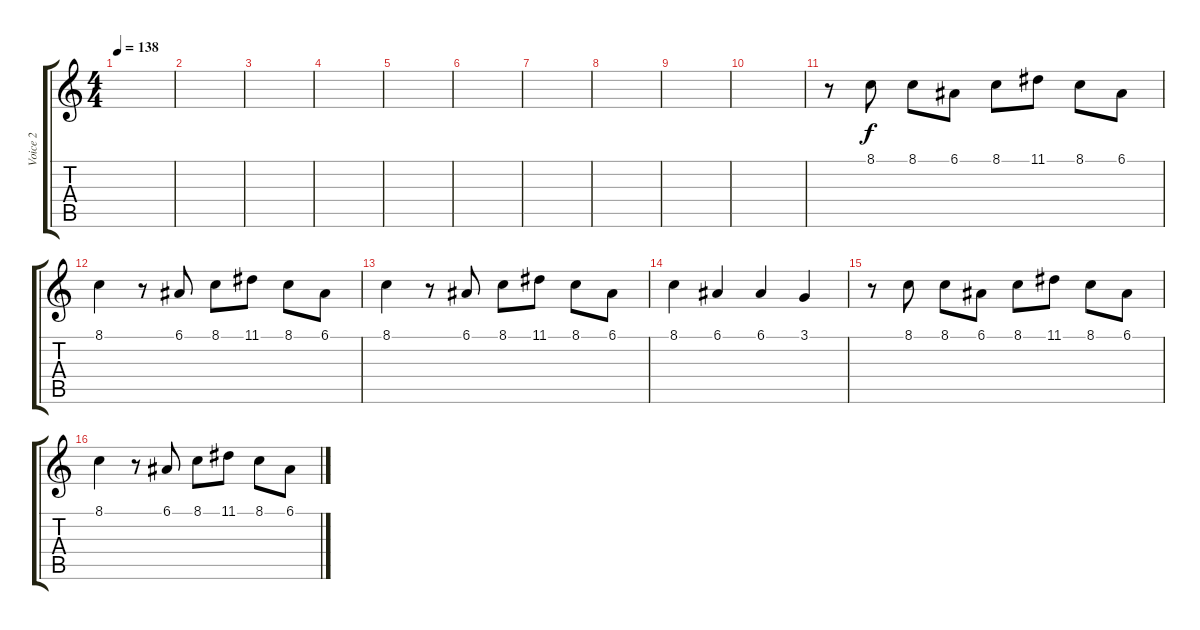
\track ("Voice 2" "Voice 2") {instrument voiceoohs}
\staff {score tabs}
\tuning (E4 B3 G3 D3 A2 E2) {hide}
\ts (4 4)
\tempo 138
\clef g2
\ks c
|
|
|
|
|
|
|
|
|
|
r.8{volume 13} 8.1.8 8.1.8 6.1.8 8.1.8 11.1.8 8.1.8 6.1.8 |
8.1.4 r.8 6.1.8 8.1.8 11.1.8 8.1.8 6.1.8 |
8.1.4 r.8 6.1.8 8.1.8 11.1.8 8.1.8 6.1.8 |
8.1.4 6.1.4 6.1.4 3.1.4 |
r.8{volume 13} 8.1.8 8.1.8 6.1.8 8.1.8 11.1.8 8.1.8 6.1.8 |
8.1.4 r.8 6.1.8 8.1.8 11.1.8 8.1.8 6.1.8
